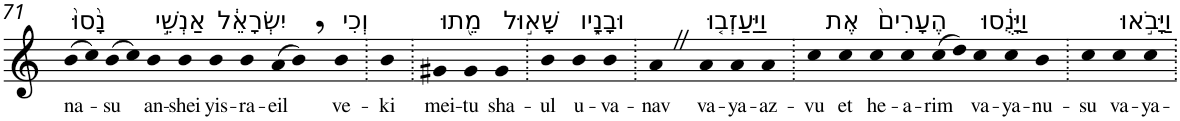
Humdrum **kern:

**kern	**text
*part1	*part1
*staff1	*staff1
*I"Piano	*
*I'Pno	*
!!LO:PB:g=z
*clefG2	*
*k[]	*
=71	=71
!LO:TX:a:t=נָ֙סוּ֙	!
!	!LO:LY:b
(>8b	na-
8cc)	.
!	!LO:LY:b
(>8b	-su
8cc)	.
!LO:TX:a:t=אַנְשֵׁ֣י	!
!	!LO:LY:b
4b	an-
!	!LO:LY:b
4b	-shei
!LO:TX:a:t=יִשְׂרָאֵ֔ל	!
!	!LO:LY:b
4b	yis-
!	!LO:LY:b
4b	-ra-
!	!LO:LY:b
(>8a	-eil
8b,)	.
!LO:TX:a:t=וְכִי	!
!	!LO:LY:b
4b	ve-
=72.	=72.
!	!LO:LY:b
4b	-ki
=73.	=73.
!LO:TX:a:t=מֵ֖תוּ	!
!	!LO:LY:b
4g#X	mei-
!	!LO:LY:b
4g#	-tu
!LO:TX:a:t=שָׁא֣וּל	!
!	!LO:LY:b
4g#	sha-
=74.	=74.
!	!LO:LY:b
4b	-ul
!LO:TX:a:t=וּבָנָ֑יו	!
!	!LO:LY:b
4b	u-
!	!LO:LY:b
4b	-va-
=75.	=75.
!	!LO:LY:b
4aZ	-nav
!LO:TX:a:t=וַיַּעַזְב֤וּ	!
!	!LO:LY:b
4a	va-
!	!LO:LY:b
4a	-ya-
!	!LO:LY:b
4a	-az-
=76.	=76.
!	!LO:LY:b
4cc	-vu
!LO:TX:a:t=אֶת	!
!	!LO:LY:b
4cc	et
!LO:TX:a:t=הֶעָרִים֙	!
!	!LO:LY:b
4cc	he-
!	!LO:LY:b
4cc	-a-
!	!LO:LY:b
(>8cc	-rim
8dd)	.
!LO:TX:a:t=וַיָּנֻ֔סוּ	!
!	!LO:LY:b
4cc	va-
!	!LO:LY:b
4cc	-ya-
!	!LO:LY:b
4b	-nu-
=77.	=77.
!	!LO:LY:b
4cc	-su
!LO:TX:a:t=וַיָּבֹ֣אוּ	!
!	!LO:LY:b
4cc	va-
!	!LO:LY:b
4cc	-ya-
=.	=.
*-	*-
